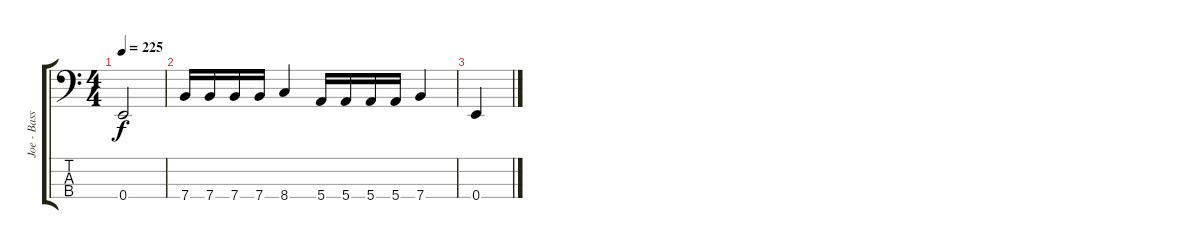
\track ("Joe - Bass" "Joe - Bass") {instrument electricbasspick}
\staff {score tabs}
\tuning (G2 D2 A1 E1) {hide}
\ts (4 4)
\tempo 225
\clef f4
\ks c
0.4.2{dy f} |
7.4.16 7.4.16 7.4.16 7.4.16 8.4.4 5.4.16 5.4.16 5.4.16 5.4.16 7.4.4 |
0.4.4
